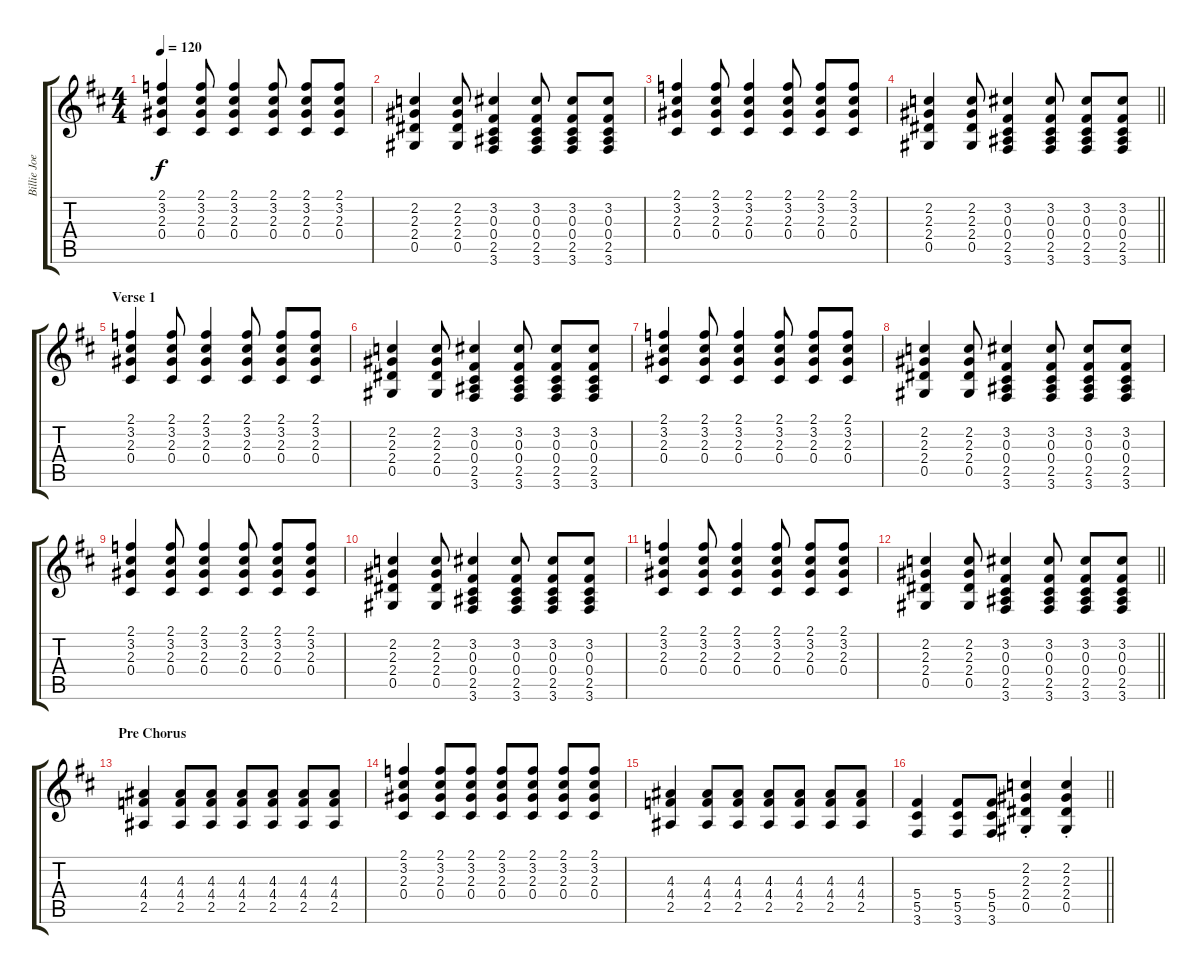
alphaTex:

\track ("Billie Joe Armstrong (Rhthym Guitar)" "Billie Joe") {instrument distortionguitar}
\staff {score tabs}
\tuning (Eb4 Bb3 Gb3 Db3 Ab2 Eb2) {hide}
\ts (4 4)
\tempo 120
\clef g2
\ks d
(2.1 3.2 2.3 0.4).4{dy f instrument overdrivenguitar} (2.1 3.2 2.3 0.4).8 (2.1 3.2 2.3 0.4).4 (2.1 3.2 2.3 0.4).8 (2.1 3.2 2.3 0.4).8 (2.1 3.2 2.3 0.4).8 |
(2.2 2.3 2.4 0.5).4 (2.2 2.3 2.4 0.5).8 (3.2 0.3 0.4 2.5 3.6).4 (3.2 0.3 0.4 2.5 3.6).8 (3.2 0.3 0.4 2.5 3.6).8 (3.2 0.3 0.4 2.5 3.6).8 |
(2.1 3.2 2.3 0.4).4 (2.1 3.2 2.3 0.4).8 (2.1 3.2 2.3 0.4).4 (2.1 3.2 2.3 0.4).8 (2.1 3.2 2.3 0.4).8 (2.1 3.2 2.3 0.4).8 |
\barLineRight lightlight
(2.2 2.3 2.4 0.5).4 (2.2 2.3 2.4 0.5).8 (3.2 0.3 0.4 2.5 3.6).4 (3.2 0.3 0.4 2.5 3.6).8 (3.2 0.3 0.4 2.5 3.6).8 (3.2 0.3 0.4 2.5 3.6).8 |
\section ("" "Verse 1")
(2.1 3.2 2.3 0.4).4 (2.1 3.2 2.3 0.4).8 (2.1 3.2 2.3 0.4).4 (2.1 3.2 2.3 0.4).8 (2.1 3.2 2.3 0.4).8 (2.1 3.2 2.3 0.4).8 |
(2.2 2.3 2.4 0.5).4 (2.2 2.3 2.4 0.5).8 (3.2 0.3 0.4 2.5 3.6).4 (3.2 0.3 0.4 2.5 3.6).8 (3.2 0.3 0.4 2.5 3.6).8 (3.2 0.3 0.4 2.5 3.6).8 |
(2.1 3.2 2.3 0.4).4 (2.1 3.2 2.3 0.4).8 (2.1 3.2 2.3 0.4).4 (2.1 3.2 2.3 0.4).8 (2.1 3.2 2.3 0.4).8 (2.1 3.2 2.3 0.4).8 |
(2.2 2.3 2.4 0.5).4 (2.2 2.3 2.4 0.5).8 (3.2 0.3 0.4 2.5 3.6).4 (3.2 0.3 0.4 2.5 3.6).8 (3.2 0.3 0.4 2.5 3.6).8 (3.2 0.3 0.4 2.5 3.6).8 |
(2.1 3.2 2.3 0.4).4 (2.1 3.2 2.3 0.4).8 (2.1 3.2 2.3 0.4).4 (2.1 3.2 2.3 0.4).8 (2.1 3.2 2.3 0.4).8 (2.1 3.2 2.3 0.4).8 |
(2.2 2.3 2.4 0.5).4 (2.2 2.3 2.4 0.5).8 (3.2 0.3 0.4 2.5 3.6).4 (3.2 0.3 0.4 2.5 3.6).8 (3.2 0.3 0.4 2.5 3.6).8 (3.2 0.3 0.4 2.5 3.6).8 |
(2.1 3.2 2.3 0.4).4 (2.1 3.2 2.3 0.4).8 (2.1 3.2 2.3 0.4).4 (2.1 3.2 2.3 0.4).8 (2.1 3.2 2.3 0.4).8 (2.1 3.2 2.3 0.4).8 |
\barLineRight lightlight
(2.2 2.3 2.4 0.5).4 (2.2 2.3 2.4 0.5).8 (3.2 0.3 0.4 2.5 3.6).4 (3.2 0.3 0.4 2.5 3.6).8 (3.2 0.3 0.4 2.5 3.6).8 (3.2 0.3 0.4 2.5 3.6).8 |
\section ("" "Pre Chorus")
(4.3 4.4 2.5).4 (4.3 4.4 2.5).8 (4.3 4.4 2.5).8 (4.3 4.4 2.5).8 (4.3 4.4 2.5).8 (4.3 4.4 2.5).8 (4.3 4.4 2.5).8 |
(2.1 3.2 2.3 0.4).4 (2.1 3.2 2.3 0.4).8{balance 2} (2.1 3.2 2.3 0.4).8 (2.1 3.2 2.3 0.4).8 (2.1 3.2 2.3 0.4).8 (2.1 3.2 2.3 0.4).8 (2.1 3.2 2.3 0.4).8{balance 8} |
(4.3 4.4 2.5).4 (4.3 4.4 2.5).8 (4.3 4.4 2.5).8 (4.3 4.4 2.5).8 (4.3 4.4 2.5).8 (4.3 4.4 2.5).8 (4.3 4.4 2.5).8 |
\barLineRight lightlight
(5.4 5.5 3.6).4 (5.4 5.5 3.6).8 (5.4 5.5 3.6).8 (2.2{st} 2.3{st} 2.4{st} 0.5{st}).4 (2.2{st} 2.3{st} 2.4{st} 0.5{st}).4
